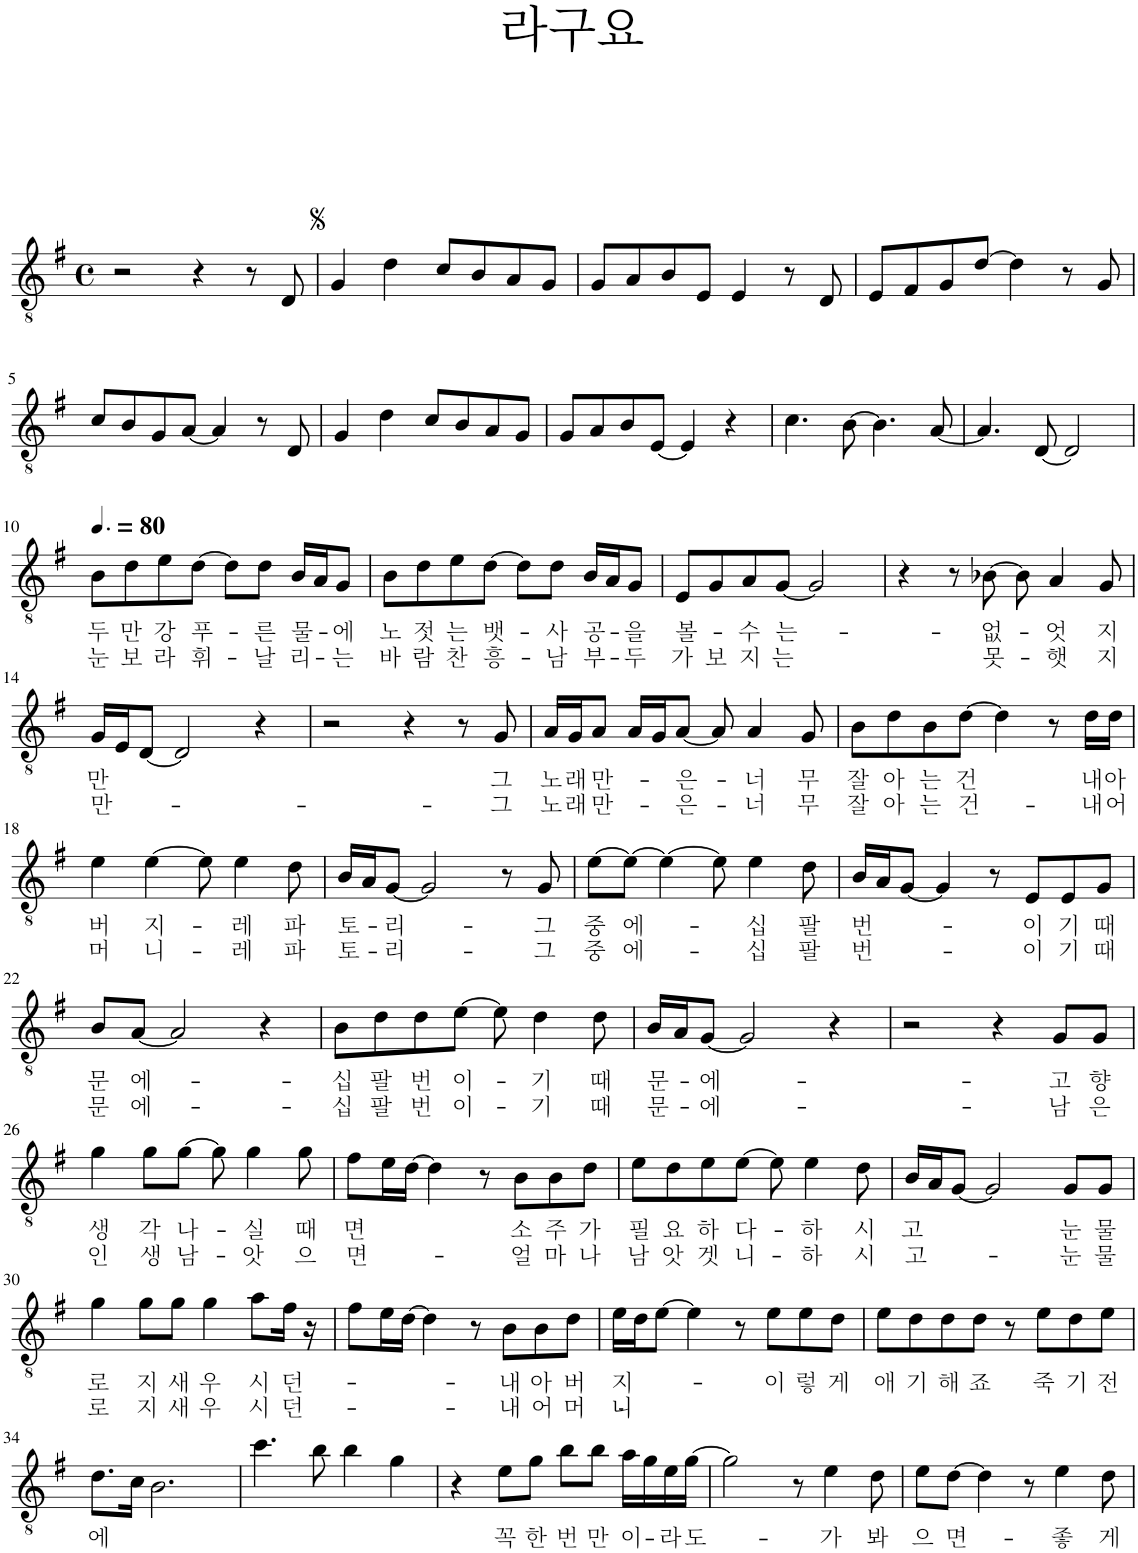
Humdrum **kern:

**kern	**text	**text
*part1	*part1	*part1
*staff1	*staff1	*staff1
*I"Electric Guitar	*	*
*I'El. Guit.	*	*
*clefGv2	*	*
*k[f#]	*	*
*M4/4	*	*
*met(c)	*	*
=1	=1	=1
2r	.	.
4r	.	.
8r	.	.
8D/	.	.
=2	=2	=2
4G/	.	.
4d\	.	.
8c/L	.	.
8B/	.	.
8A/	.	.
8G/J	.	.
=3	=3	=3
8G/L	.	.
8A/	.	.
8B/	.	.
8E/J	.	.
4E/	.	.
8r	.	.
8D/	.	.
=4	=4	=4
8E/L	.	.
8F#/	.	.
8G/	.	.
[8d/J	.	.
4d\]	.	.
8r	.	.
8G/	.	.
!!LO:LB:g=z
=5	=5	=5
8c/L	.	.
8B/	.	.
8G/	.	.
[8A/J	.	.
4A/]	.	.
8r	.	.
8D/	.	.
=6	=6	=6
4G/	.	.
4d\	.	.
8c/L	.	.
8B/	.	.
8A/	.	.
8G/J	.	.
=7	=7	=7
8G/L	.	.
8A/	.	.
8B/	.	.
[8E/J	.	.
4E/]	.	.
4r	.	.
=8	=8	=8
4.c\	.	.
[8B\	.	.
4.B\]	.	.
[8A/	.	.
=9	=9	=9
4.A/]	.	.
[8D/	.	.
2D/]	.	.
!!LO:LB:g=z
=10	=10	=10
*MM120	*	*
!	!LO:LY:b	!LO:LY:b
8B\L	두	눈
!	!LO:LY:b	!LO:LY:b
8d\	만	보
!	!LO:LY:b	!LO:LY:b
8e\	강	라
!	!LO:LY:b	!LO:LY:b
[8d\J	푸-	휘-
8d\L]	.	.
!	!LO:LY:b	!LO:LY:b
8d\J	-른	-날
!	!LO:LY:b	!LO:LY:b
16B/LL	물-	리-
16A/J	.	.
!	!LO:LY:b	!LO:LY:b
8G/J	-에	-는
=11	=11	=11
!	!LO:LY:b	!LO:LY:b
8B\L	노	바
!	!LO:LY:b	!LO:LY:b
8d\	젓	람
!	!LO:LY:b	!LO:LY:b
8e\	는	찬
!	!LO:LY:b	!LO:LY:b
[8d\J	뱃-	흥-
8d\L]	.	.
!	!LO:LY:b	!LO:LY:b
8d\J	-사	-남
!	!LO:LY:b	!LO:LY:b
16B/LL	공-	부-
16A/J	.	.
!	!LO:LY:b	!LO:LY:b
8G/J	-을	-두
=12	=12	=12
!	!LO:LY:b	!LO:LY:b
8E/L	볼-	가
!	!	!LO:LY:b
8G/	.	보
!	!LO:LY:b	!LO:LY:b
8A/	-수	지
!	!LO:LY:b	!LO:LY:b
[8G/J	는-	는
2G/]	.	.
=13	=13	=13
4r	.	.
8r	.	.
!	!LO:LY:b	!LO:LY:b
[8B-X\	-없-	못-
8B-\]	.	.
!	!LO:LY:b	!LO:LY:b
4A/	-엇	-햇
!	!LO:LY:b	!LO:LY:b
8G/	지	지
!!LO:LB:g=z
=14	=14	=14
!	!LO:LY:b	!LO:LY:b
16G/LL	만	만-
16E/J	.	.
[8D/J	.	.
2D/]	.	.
4r	.	.
=15	=15	=15
2r	.	.
4r	.	.
8r	.	.
!	!LO:LY:b	!LO:LY:b
8G/	그	-그
=16	=16	=16
!	!LO:LY:b	!LO:LY:b
16A/LL	노	노
!	!LO:LY:b	!LO:LY:b
16G/J	래	래
!	!LO:LY:b	!LO:LY:b
8A/J	만-	만-
16A/LL	.	.
16G/J	.	.
!	!LO:LY:b	!LO:LY:b
[8A/J	-은-	-은-
8A/]	.	.
!	!LO:LY:b	!LO:LY:b
4A/	-너	-너
!	!LO:LY:b	!LO:LY:b
8G/	무	무
=17	=17	=17
!	!LO:LY:b	!LO:LY:b
8B\L	잘	잘
!	!LO:LY:b	!LO:LY:b
8d\	아	아
!	!LO:LY:b	!LO:LY:b
8B\	는	는
!	!LO:LY:b	!LO:LY:b
[8d\J	건	건-
4d\]	.	.
8r	.	.
!	!LO:LY:b	!LO:LY:b
16d\LL	내	-내
!	!LO:LY:b	!LO:LY:b
16d\JJ	아	어
!!LO:LB:g=z
=18	=18	=18
!	!LO:LY:b	!LO:LY:b
4e\	버	머
!	!LO:LY:b	!LO:LY:b
[4e\	지-	니-
8e\]	.	.
!	!LO:LY:b	!LO:LY:b
4e\	-레	-레
!	!LO:LY:b	!LO:LY:b
8d\	파	파
=19	=19	=19
!	!LO:LY:b	!LO:LY:b
16B/LL	토-	토-
16A/J	.	.
!	!LO:LY:b	!LO:LY:b
[8G/J	-리-	-리-
2G/]	.	.
8r	.	.
!	!LO:LY:b	!LO:LY:b
8G/	-그	-그
=20	=20	=20
!	!LO:LY:b	!LO:LY:b
[8e\L	중	중
!	!LO:LY:b	!LO:LY:b
8e\J_	에-	에-
4e\_	.	.
8e\]	.	.
!	!LO:LY:b	!LO:LY:b
4e\	십	-십
!	!LO:LY:b	!LO:LY:b
8d\	팔	팔
=21	=21	=21
!	!LO:LY:b	!LO:LY:b
16B/LL	번-	번-
16A/J	.	.
[8G/J	.	.
4G/]	.	.
8r	.	.
!	!LO:LY:b	!LO:LY:b
8E/L	-이	-이
!	!LO:LY:b	!LO:LY:b
8E/	기	기
!	!LO:LY:b	!LO:LY:b
8G/J	때	때
!!LO:LB:g=z
=22	=22	=22
!	!LO:LY:b	!LO:LY:b
8B/L	문	문
!	!LO:LY:b	!LO:LY:b
[8A/J	에-	에-
2A/]	.	.
4r	.	.
=23	=23	=23
!	!LO:LY:b	!LO:LY:b
8B\L	-십	-십
!	!LO:LY:b	!LO:LY:b
8d\	팔	팔
!	!LO:LY:b	!LO:LY:b
8d\	번	번
!	!LO:LY:b	!LO:LY:b
[8e\J	이-	이-
8e\]	.	.
!	!LO:LY:b	!LO:LY:b
4d\	-기	-기
!	!LO:LY:b	!LO:LY:b
8d\	때	때
=24	=24	=24
!	!LO:LY:b	!LO:LY:b
16B/LL	문-	문-
16A/J	.	.
!	!LO:LY:b	!LO:LY:b
[8G/J	-에-	-에-
2G/]	.	.
4r	.	.
=25	=25	=25
2r	.	.
4r	.	.
!	!LO:LY:b	!LO:LY:b
8G/L	-고	-남
!	!LO:LY:b	!LO:LY:b
8G/J	향	은
!!LO:LB:g=z
=26	=26	=26
!	!LO:LY:b	!LO:LY:b
4g\	생	인
!	!LO:LY:b	!LO:LY:b
8g\L	각	생
!	!LO:LY:b	!LO:LY:b
[8g\J	나-	남-
8g\]	.	.
!	!LO:LY:b	!LO:LY:b
4g\	-실	-앗
!	!LO:LY:b	!LO:LY:b
8g\	때	으
=27	=27	=27
!	!LO:LY:b	!LO:LY:b
8f#\L	면	면-
16e\L	.	.
[16d\JJ	.	.
4d\]	.	.
8r	.	.
!	!LO:LY:b	!LO:LY:b
8B\L	소	-얼
!	!LO:LY:b	!LO:LY:b
8B\	주	마
!	!LO:LY:b	!LO:LY:b
8d\J	가	나
=28	=28	=28
!	!LO:LY:b	!LO:LY:b
8e\L	필	남
!	!LO:LY:b	!LO:LY:b
8d\	요	앗
!	!LO:LY:b	!LO:LY:b
8e\	하	겟
!	!LO:LY:b	!LO:LY:b
[8e\J	다-	니-
8e\]	.	.
!	!LO:LY:b	!LO:LY:b
4e\	-하	-하
!	!LO:LY:b	!LO:LY:b
8d\	시	시
=29	=29	=29
!	!LO:LY:b	!LO:LY:b
16B/LL	고	고-
16A/J	.	.
[8G/J	.	.
2G/]	.	.
!	!LO:LY:b	!LO:LY:b
8G/L	눈	-눈
!	!LO:LY:b	!LO:LY:b
8G/J	물	물
!!LO:LB:g=z
=30	=30	=30
!	!LO:LY:b	!LO:LY:b
4g\	로	로
!	!LO:LY:b	!LO:LY:b
8g\L	지	지
!	!LO:LY:b	!LO:LY:b
8g\J	새	새
!	!LO:LY:b	!LO:LY:b
4g\	우	우
!	!LO:LY:b	!LO:LY:b
8a\L	시	시
!	!LO:LY:b	!LO:LY:b
16f#\Jk	던-	던-
16r	.	.
=31	=31	=31
8f#\L	.	.
16e\L	.	.
[16d\JJ	.	.
4d\]	.	.
8r	.	.
!	!LO:LY:b	!LO:LY:b
8B\L	내	-내
!	!LO:LY:b	!LO:LY:b
8B\	아	어
!	!LO:LY:b	!LO:LY:b
8d\J	버	머
=32	=32	=32
!	!LO:LY:b	!LO:LY:b
16e\LL	지-	니-
16d\J	.	.
[8e\J	.	.
4e\]	.	.
8r	.	.
!	!LO:LY:b	!
8e\L	-이	.
!	!LO:LY:b	!
8e\	렇	.
!	!LO:LY:b	!
8d\J	게	.
=33	=33	=33
!	!LO:LY:b	!
8e\L	애	.
!	!LO:LY:b	!
8d\	기	.
!	!LO:LY:b	!
8d\	해	.
!	!LO:LY:b	!
8d\J	죠	.
8r	.	.
!	!LO:LY:b	!
8e\L	죽	.
!	!LO:LY:b	!
8d\	기	.
!	!LO:LY:b	!
8e\J	전	.
!!LO:LB:g=z
=34	=34	=34
!	!LO:LY:b	!
8.d\L	에	.
16c\Jk	.	.
2.B\	.	.
=35	=35	=35
4.cc\	.	.
8b\	.	.
4b\	.	.
4g\	.	.
=36	=36	=36
4r	.	.
!	!LO:LY:b	!
8e\L	꼭	.
!	!LO:LY:b	!
8g\J	한	.
!	!LO:LY:b	!
8b\L	번	.
!	!LO:LY:b	!
8b\J	만	.
!	!LO:LY:b	!
16a\LL	이-	.
16g\	.	.
!	!LO:LY:b	!
16e\	-라	.
!	!LO:LY:b	!
[16g\JJ	도-	.
=37	=37	=37
2g\]	.	.
8r	.	.
!	!LO:LY:b	!
4e\	-가	.
!	!LO:LY:b	!
8d\	봐	.
=38	=38	=38
!	!LO:LY:b	!
8e\L	으	.
!	!LO:LY:b	!
[8d\J	면-	.
4d\]	.	.
8r	.	.
!	!LO:LY:b	!
4e\	-좋	.
!	!LO:LY:b	!
8d\	게	.
=	=	=
*-	*-	*-
